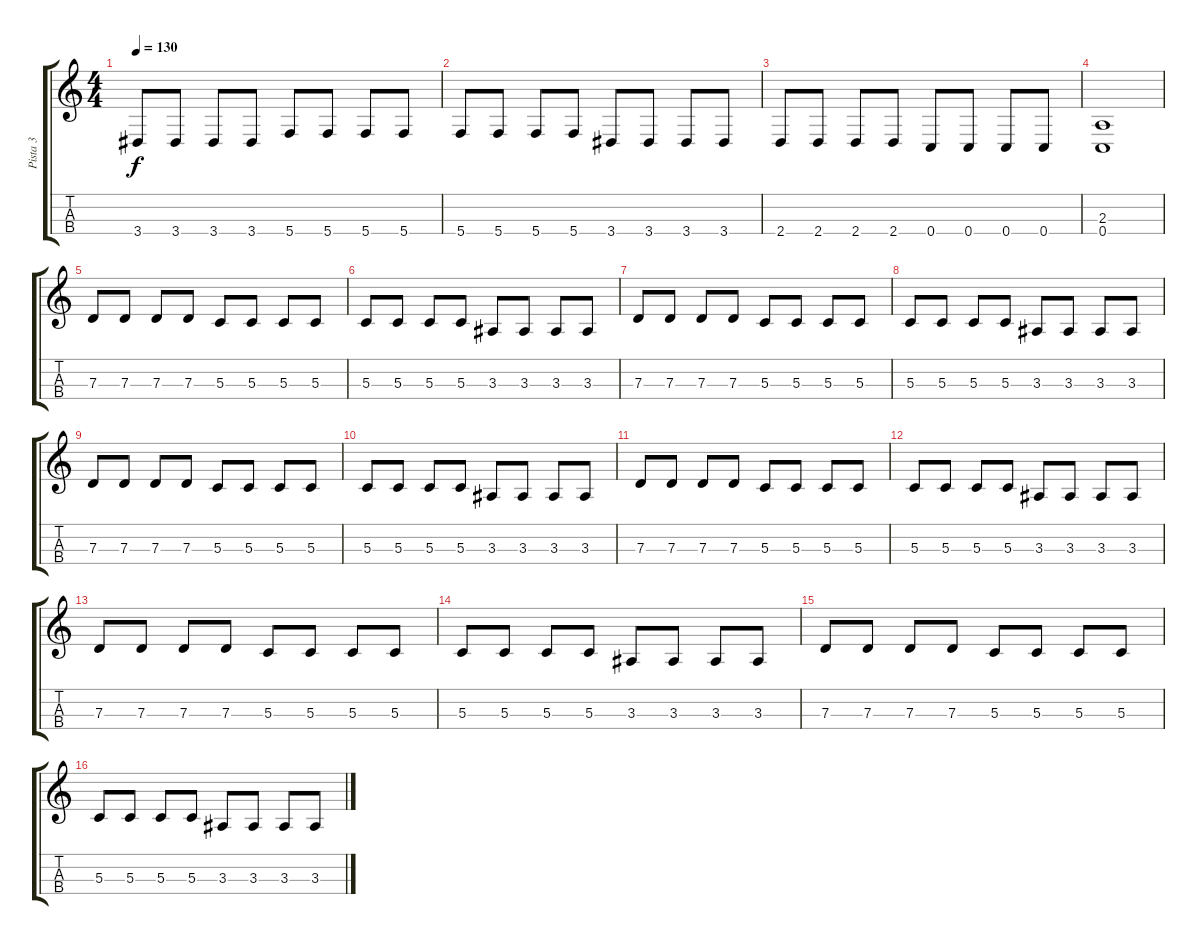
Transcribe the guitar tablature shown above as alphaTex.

\track ("Pista 3" "Pista 3") {instrument electricbassfinger}
\staff {score tabs}
\tuning (A3 C3 G2 C2) {hide}
\ts (4 4)
\tempo 130
\clef g2
\ks c
3.4.8{dy f} 3.4.8 3.4.8 3.4.8 5.4.8 5.4.8 5.4.8 5.4.8 |
5.4.8 5.4.8 5.4.8 5.4.8 3.4.8 3.4.8 3.4.8 3.4.8 |
2.4.8 2.4.8 2.4.8 2.4.8 0.4.8 0.4.8 0.4.8 0.4.8 |
(2.3 0.4).1 |
7.3.8 7.3.8 7.3.8 7.3.8 5.3.8 5.3.8 5.3.8 5.3.8 |
5.3.8 5.3.8 5.3.8 5.3.8 3.3.8 3.3.8 3.3.8 3.3.8 |
7.3.8 7.3.8 7.3.8 7.3.8 5.3.8 5.3.8 5.3.8 5.3.8 |
5.3.8 5.3.8 5.3.8 5.3.8 3.3.8 3.3.8 3.3.8 3.3.8 |
7.3.8 7.3.8 7.3.8 7.3.8 5.3.8 5.3.8 5.3.8 5.3.8 |
5.3.8 5.3.8 5.3.8 5.3.8 3.3.8 3.3.8 3.3.8 3.3.8 |
7.3.8 7.3.8 7.3.8 7.3.8 5.3.8 5.3.8 5.3.8 5.3.8 |
5.3.8 5.3.8 5.3.8 5.3.8 3.3.8 3.3.8 3.3.8 3.3.8 |
7.3.8 7.3.8 7.3.8 7.3.8 5.3.8 5.3.8 5.3.8 5.3.8 |
5.3.8 5.3.8 5.3.8 5.3.8 3.3.8 3.3.8 3.3.8 3.3.8 |
7.3.8 7.3.8 7.3.8 7.3.8 5.3.8 5.3.8 5.3.8 5.3.8 |
5.3.8 5.3.8 5.3.8 5.3.8 3.3.8 3.3.8 3.3.8 3.3.8
